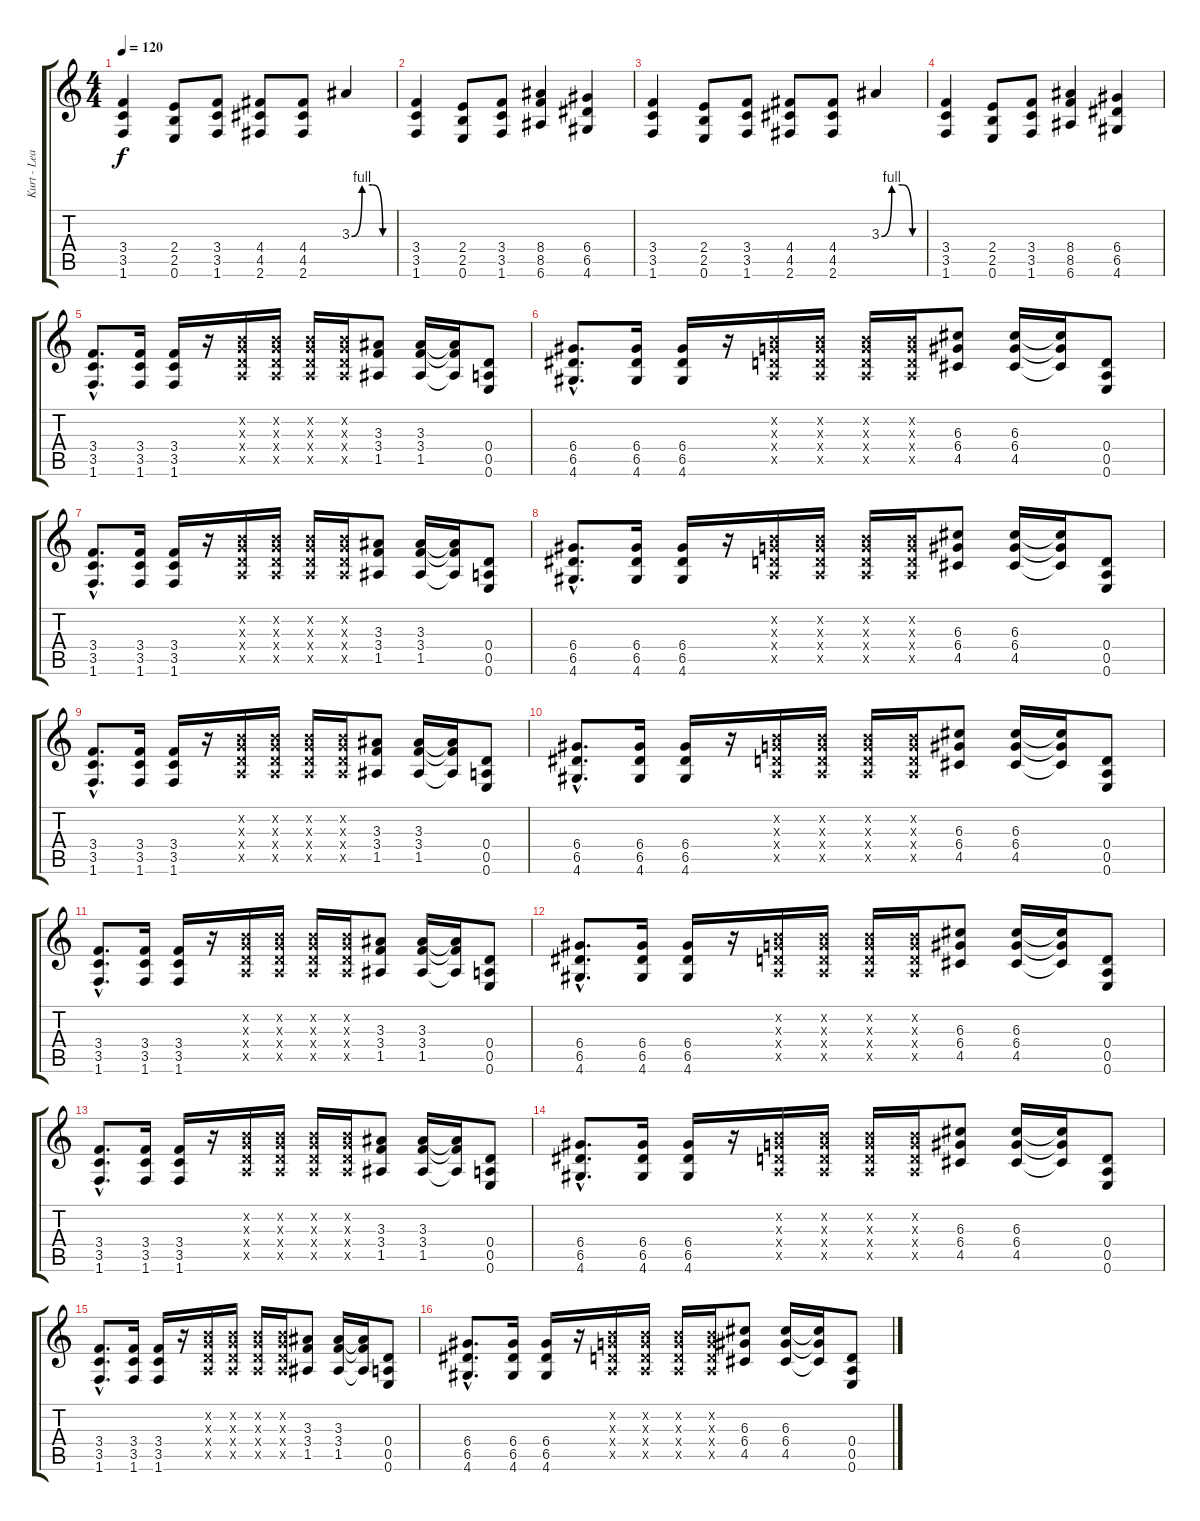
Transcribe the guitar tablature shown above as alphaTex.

\track ("Kurt - Lead Guitar" "Kurt - Lea") {instrument electricguitarclean}
\staff {score tabs}
\tuning (E4 B3 G3 D3 A2 E2) {hide}
\ts (4 4)
\tempo 120
\clef g2
\ks c
(3.4 3.5 1.6).4{dy f} (2.4 2.5 0.6).8 (3.4 3.5 1.6).8 (4.4 4.5 2.6).8 (4.4 4.5 2.6).8 3.3{be (custom 0 0 15 4 30 4 45 0 60 0)}.4 |
(3.4 3.5 1.6).4 (2.4 2.5 0.6).8 (3.4 3.5 1.6).8 (8.4 8.5 6.6).4 (6.4 6.5 4.6).4 |
(3.4 3.5 1.6).4 (2.4 2.5 0.6).8 (3.4 3.5 1.6).8 (4.4 4.5 2.6).8 (4.4 4.5 2.6).8 3.3{be (custom 0 0 15 4 30 4 45 0 60 0)}.4 |
(3.4 3.5 1.6).4 (2.4 2.5 0.6).8 (3.4 3.5 1.6).8 (8.4 8.5 6.6).4 (6.4 6.5 4.6).4 |
(3.4{hac} 3.5{hac} 1.6{hac}).8{d instrument distortionguitar} (3.4 3.5 1.6).16 (3.4 3.5 1.6).16 r.16 (0.2{x} 0.3{x} 0.4{x} 0.5{x}).16 (0.2{x} 0.3{x} 0.4{x} 0.5{x}).16 (0.2{x} 0.3{x} 0.4{x} 0.5{x}).16 (0.2{x} 0.3{x} 0.4{x} 0.5{x}).16 (3.3 3.4 1.5).8 (3.3 3.4 1.5).16 (3.3{t} 3.4{t} 1.5{t}).16 (0.4 0.5 0.6).8 |
(6.4{hac} 6.5{hac} 4.6{hac}).8{d} (6.4 6.5 4.6).16 (6.4 6.5 4.6).16 r.16 (0.2{x} 0.3{x} 0.4{x} 0.5{x}).16 (0.2{x} 0.3{x} 0.4{x} 0.5{x}).16 (0.2{x} 0.3{x} 0.4{x} 0.5{x}).16 (0.2{x} 0.3{x} 0.4{x} 0.5{x}).16 (6.3 6.4 4.5).8 (6.3 6.4 4.5).16 (6.3{t} 6.4{t} 4.5{t}).16 (0.4 0.5 0.6).8 |
(3.4{hac} 3.5{hac} 1.6{hac}).8{d} (3.4 3.5 1.6).16 (3.4 3.5 1.6).16 r.16 (0.2{x} 0.3{x} 0.4{x} 0.5{x}).16 (0.2{x} 0.3{x} 0.4{x} 0.5{x}).16 (0.2{x} 0.3{x} 0.4{x} 0.5{x}).16 (0.2{x} 0.3{x} 0.4{x} 0.5{x}).16 (3.3 3.4 1.5).8 (3.3 3.4 1.5).16 (3.3{t} 3.4{t} 1.5{t}).16 (0.4 0.5 0.6).8 |
(6.4{hac} 6.5{hac} 4.6{hac}).8{d} (6.4 6.5 4.6).16 (6.4 6.5 4.6).16 r.16 (0.2{x} 0.3{x} 0.4{x} 0.5{x}).16 (0.2{x} 0.3{x} 0.4{x} 0.5{x}).16 (0.2{x} 0.3{x} 0.4{x} 0.5{x}).16 (0.2{x} 0.3{x} 0.4{x} 0.5{x}).16 (6.3 6.4 4.5).8 (6.3 6.4 4.5).16 (6.3{t} 6.4{t} 4.5{t}).16 (0.4 0.5 0.6).8 |
(3.4{hac} 3.5{hac} 1.6{hac}).8{d} (3.4 3.5 1.6).16 (3.4 3.5 1.6).16 r.16 (0.2{x} 0.3{x} 0.4{x} 0.5{x}).16 (0.2{x} 0.3{x} 0.4{x} 0.5{x}).16 (0.2{x} 0.3{x} 0.4{x} 0.5{x}).16 (0.2{x} 0.3{x} 0.4{x} 0.5{x}).16 (3.3 3.4 1.5).8 (3.3 3.4 1.5).16 (3.3{t} 3.4{t} 1.5{t}).16 (0.4 0.5 0.6).8 |
(6.4{hac} 6.5{hac} 4.6{hac}).8{d} (6.4 6.5 4.6).16 (6.4 6.5 4.6).16 r.16 (0.2{x} 0.3{x} 0.4{x} 0.5{x}).16 (0.2{x} 0.3{x} 0.4{x} 0.5{x}).16 (0.2{x} 0.3{x} 0.4{x} 0.5{x}).16 (0.2{x} 0.3{x} 0.4{x} 0.5{x}).16 (6.3 6.4 4.5).8 (6.3 6.4 4.5).16 (6.3{t} 6.4{t} 4.5{t}).16 (0.4 0.5 0.6).8 |
(3.4{hac} 3.5{hac} 1.6{hac}).8{d} (3.4 3.5 1.6).16 (3.4 3.5 1.6).16 r.16 (0.2{x} 0.3{x} 0.4{x} 0.5{x}).16 (0.2{x} 0.3{x} 0.4{x} 0.5{x}).16 (0.2{x} 0.3{x} 0.4{x} 0.5{x}).16 (0.2{x} 0.3{x} 0.4{x} 0.5{x}).16 (3.3 3.4 1.5).8 (3.3 3.4 1.5).16 (3.3{t} 3.4{t} 1.5{t}).16 (0.4 0.5 0.6).8 |
(6.4{hac} 6.5{hac} 4.6{hac}).8{d} (6.4 6.5 4.6).16 (6.4 6.5 4.6).16 r.16 (0.2{x} 0.3{x} 0.4{x} 0.5{x}).16 (0.2{x} 0.3{x} 0.4{x} 0.5{x}).16 (0.2{x} 0.3{x} 0.4{x} 0.5{x}).16 (0.2{x} 0.3{x} 0.4{x} 0.5{x}).16 (6.3 6.4 4.5).8 (6.3 6.4 4.5).16 (6.3{t} 6.4{t} 4.5{t}).16 (0.4 0.5 0.6).8 |
(3.4{hac} 3.5{hac} 1.6{hac}).8{d} (3.4 3.5 1.6).16 (3.4 3.5 1.6).16 r.16 (0.2{x} 0.3{x} 0.4{x} 0.5{x}).16 (0.2{x} 0.3{x} 0.4{x} 0.5{x}).16 (0.2{x} 0.3{x} 0.4{x} 0.5{x}).16 (0.2{x} 0.3{x} 0.4{x} 0.5{x}).16 (3.3 3.4 1.5).8 (3.3 3.4 1.5).16 (3.3{t} 3.4{t} 1.5{t}).16 (0.4 0.5 0.6).8 |
(6.4{hac} 6.5{hac} 4.6{hac}).8{d} (6.4 6.5 4.6).16 (6.4 6.5 4.6).16 r.16 (0.2{x} 0.3{x} 0.4{x} 0.5{x}).16 (0.2{x} 0.3{x} 0.4{x} 0.5{x}).16 (0.2{x} 0.3{x} 0.4{x} 0.5{x}).16 (0.2{x} 0.3{x} 0.4{x} 0.5{x}).16 (6.3 6.4 4.5).8 (6.3 6.4 4.5).16 (6.3{t} 6.4{t} 4.5{t}).16 (0.4 0.5 0.6).8 |
(3.4{hac} 3.5{hac} 1.6{hac}).8{d} (3.4 3.5 1.6).16 (3.4 3.5 1.6).16 r.16 (0.2{x} 0.3{x} 0.4{x} 0.5{x}).16 (0.2{x} 0.3{x} 0.4{x} 0.5{x}).16 (0.2{x} 0.3{x} 0.4{x} 0.5{x}).16 (0.2{x} 0.3{x} 0.4{x} 0.5{x}).16 (3.3 3.4 1.5).8 (3.3 3.4 1.5).16 (3.3{t} 3.4{t} 1.5{t}).16 (0.4 0.5 0.6).8 |
(6.4{hac} 6.5{hac} 4.6{hac}).8{d} (6.4 6.5 4.6).16 (6.4 6.5 4.6).16 r.16 (0.2{x} 0.3{x} 0.4{x} 0.5{x}).16 (0.2{x} 0.3{x} 0.4{x} 0.5{x}).16 (0.2{x} 0.3{x} 0.4{x} 0.5{x}).16 (0.2{x} 0.3{x} 0.4{x} 0.5{x}).16 (6.3 6.4 4.5).8 (6.3 6.4 4.5).16 (6.3{t} 6.4{t} 4.5{t}).16 (0.4 0.5 0.6).8
